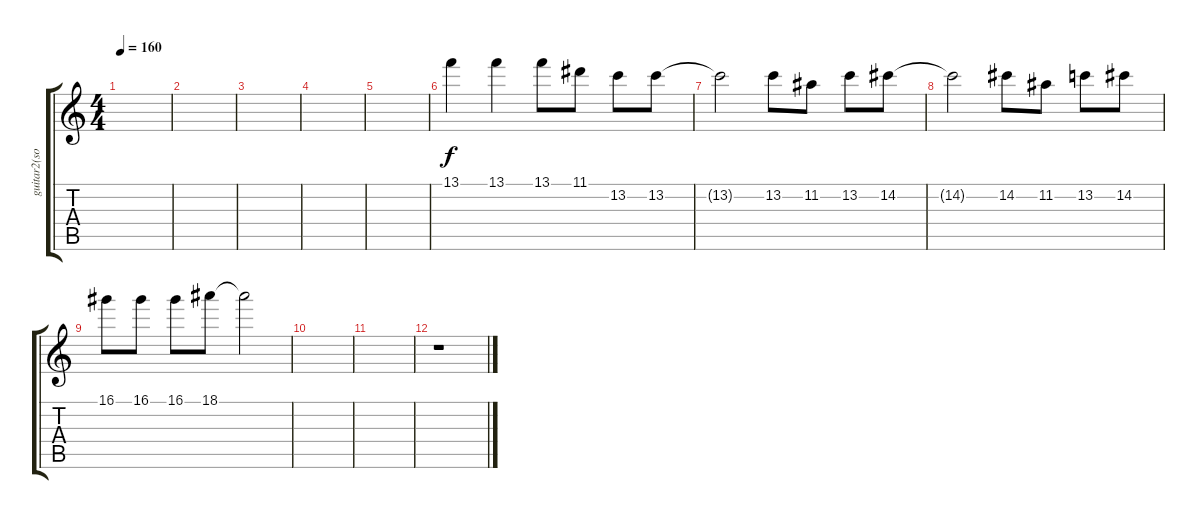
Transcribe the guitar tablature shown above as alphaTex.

\track ("guitar2(solo)" "guitar2(so") {instrument distortionguitar}
\staff {score tabs}
\tuning (E4 B3 G3 D3 A2 E2) {hide}
\ts (4 4)
\tempo 160
\clef g2
\ks c
|
|
|
|
|
13.1.4 13.1.4 13.1.8 11.1.8 13.2.8 13.2.8 |
13.2{t}.2 13.2.8 11.2.8 13.2.8 14.2.8 |
14.2{t}.2 14.2.8 11.2.8 13.2.8 14.2.8 |
16.1.8 16.1.8 16.1.8 18.1.8 18.1{t}.2 |
|
|
r.1
